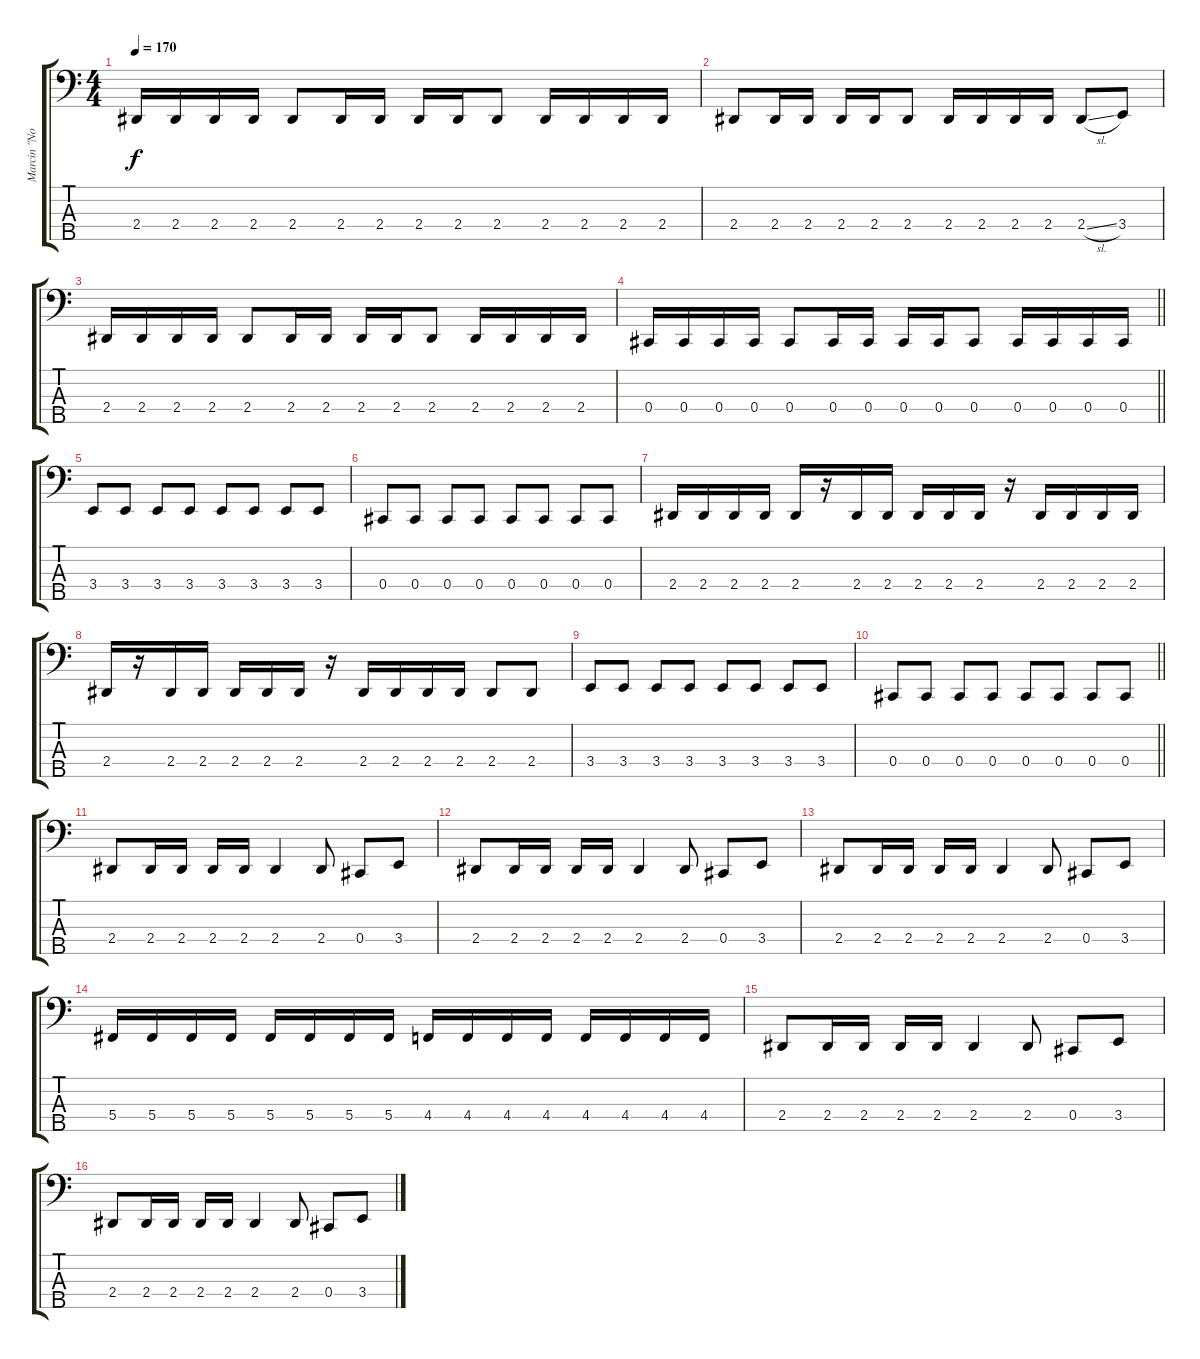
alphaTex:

\track ("Marcin \"Novy\" Nowak " "Marcin \"No") {instrument electricbassfinger}
\staff {score tabs}
\tuning (E2 B1 Gb1 Db1 Ab0) {hide}
\ts (4 4)
\tempo 170
\clef f4
\ks c
2.4.16{dy f} 2.4.16 2.4.16 2.4.16 2.4.8 2.4.16 2.4.16 2.4.16 2.4.16 2.4.8 2.4.16 2.4.16 2.4.16 2.4.16 |
2.4.8 2.4.16 2.4.16 2.4.16 2.4.16 2.4.8 2.4.16 2.4.16 2.4.16 2.4.16 2.4{sl}.8 3.4.8 |
2.4.16 2.4.16 2.4.16 2.4.16 2.4.8 2.4.16 2.4.16 2.4.16 2.4.16 2.4.8 2.4.16 2.4.16 2.4.16 2.4.16 |
\barLineRight lightlight
0.4.16 0.4.16 0.4.16 0.4.16 0.4.8 0.4.16 0.4.16 0.4.16 0.4.16 0.4.8 0.4.16 0.4.16 0.4.16 0.4.16 |
3.4.8 3.4.8 3.4.8 3.4.8 3.4.8 3.4.8 3.4.8 3.4.8 |
0.4.8 0.4.8 0.4.8 0.4.8 0.4.8 0.4.8 0.4.8 0.4.8 |
2.4.16 2.4.16 2.4.16 2.4.16 2.4.16 r.16 2.4.16 2.4.16 2.4.16 2.4.16 2.4.16 r.16 2.4.16 2.4.16 2.4.16 2.4.16 |
2.4.16 r.16 2.4.16 2.4.16 2.4.16 2.4.16 2.4.16 r.16 2.4.16 2.4.16 2.4.16 2.4.16 2.4.8 2.4.8 |
3.4.8 3.4.8 3.4.8 3.4.8 3.4.8 3.4.8 3.4.8 3.4.8 |
\barLineRight lightlight
0.4.8 0.4.8 0.4.8 0.4.8 0.4.8 0.4.8 0.4.8 0.4.8 |
2.4.8 2.4.16 2.4.16 2.4.16 2.4.16 2.4.4 2.4.8 0.4.8 3.4.8 |
2.4.8 2.4.16 2.4.16 2.4.16 2.4.16 2.4.4 2.4.8 0.4.8 3.4.8 |
2.4.8 2.4.16 2.4.16 2.4.16 2.4.16 2.4.4 2.4.8 0.4.8 3.4.8 |
5.4.16 5.4.16 5.4.16 5.4.16 5.4.16 5.4.16 5.4.16 5.4.16 4.4.16 4.4.16 4.4.16 4.4.16 4.4.16 4.4.16 4.4.16 4.4.16 |
2.4.8 2.4.16 2.4.16 2.4.16 2.4.16 2.4.4 2.4.8 0.4.8 3.4.8 |
2.4.8 2.4.16 2.4.16 2.4.16 2.4.16 2.4.4 2.4.8 0.4.8 3.4.8
